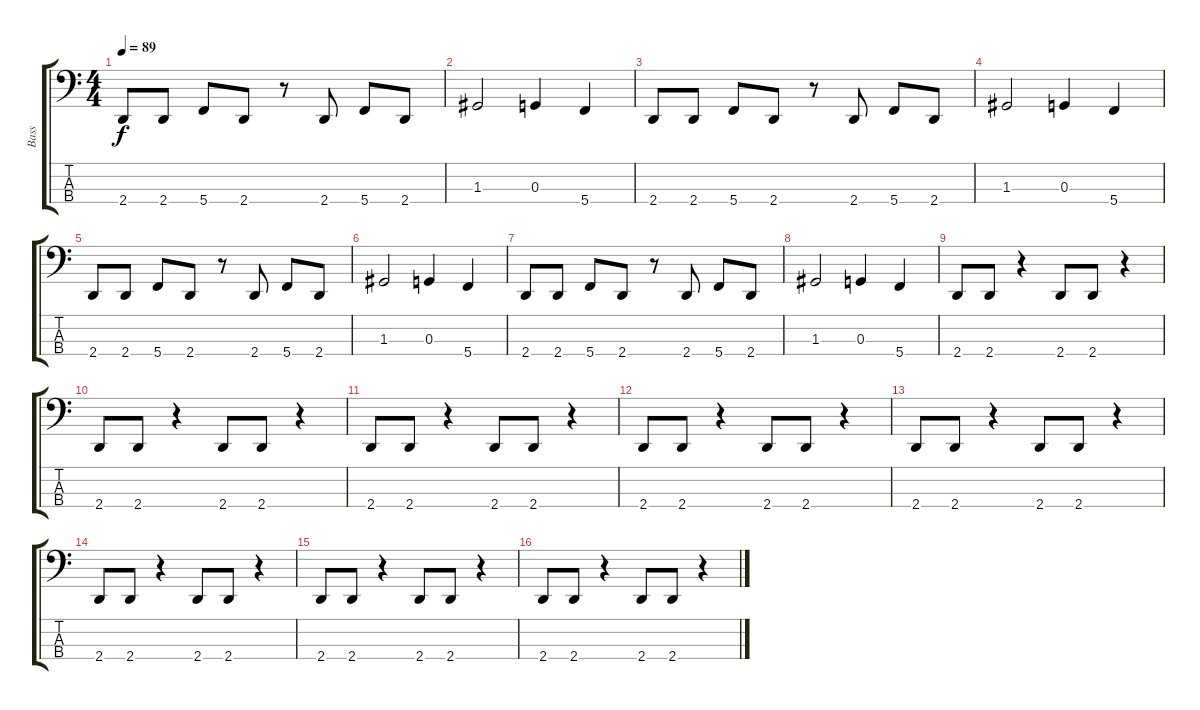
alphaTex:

\track ("Bass" "Bass") {instrument electricbassfinger}
\staff {score tabs}
\tuning (F2 C2 G1 C1) {hide}
\ts (4 4)
\tempo 89
\clef f4
\ks c
2.4.8{dy f} 2.4.8 5.4.8 2.4.8 r.8 2.4.8 5.4.8 2.4.8 |
1.3.2 0.3.4 5.4.4 |
2.4.8 2.4.8 5.4.8 2.4.8 r.8 2.4.8 5.4.8 2.4.8 |
1.3.2 0.3.4 5.4.4 |
2.4.8 2.4.8 5.4.8 2.4.8 r.8 2.4.8 5.4.8 2.4.8 |
1.3.2 0.3.4 5.4.4 |
2.4.8 2.4.8 5.4.8 2.4.8 r.8 2.4.8 5.4.8 2.4.8 |
1.3.2 0.3.4 5.4.4 |
2.4.8 2.4.8 r.4 2.4.8 2.4.8 r.4 |
2.4.8 2.4.8 r.4 2.4.8 2.4.8 r.4 |
2.4.8 2.4.8 r.4 2.4.8 2.4.8 r.4 |
2.4.8 2.4.8 r.4 2.4.8 2.4.8 r.4 |
2.4.8 2.4.8 r.4 2.4.8 2.4.8 r.4 |
2.4.8 2.4.8 r.4 2.4.8 2.4.8 r.4 |
2.4.8 2.4.8 r.4 2.4.8 2.4.8 r.4 |
2.4.8 2.4.8 r.4 2.4.8 2.4.8 r.4
